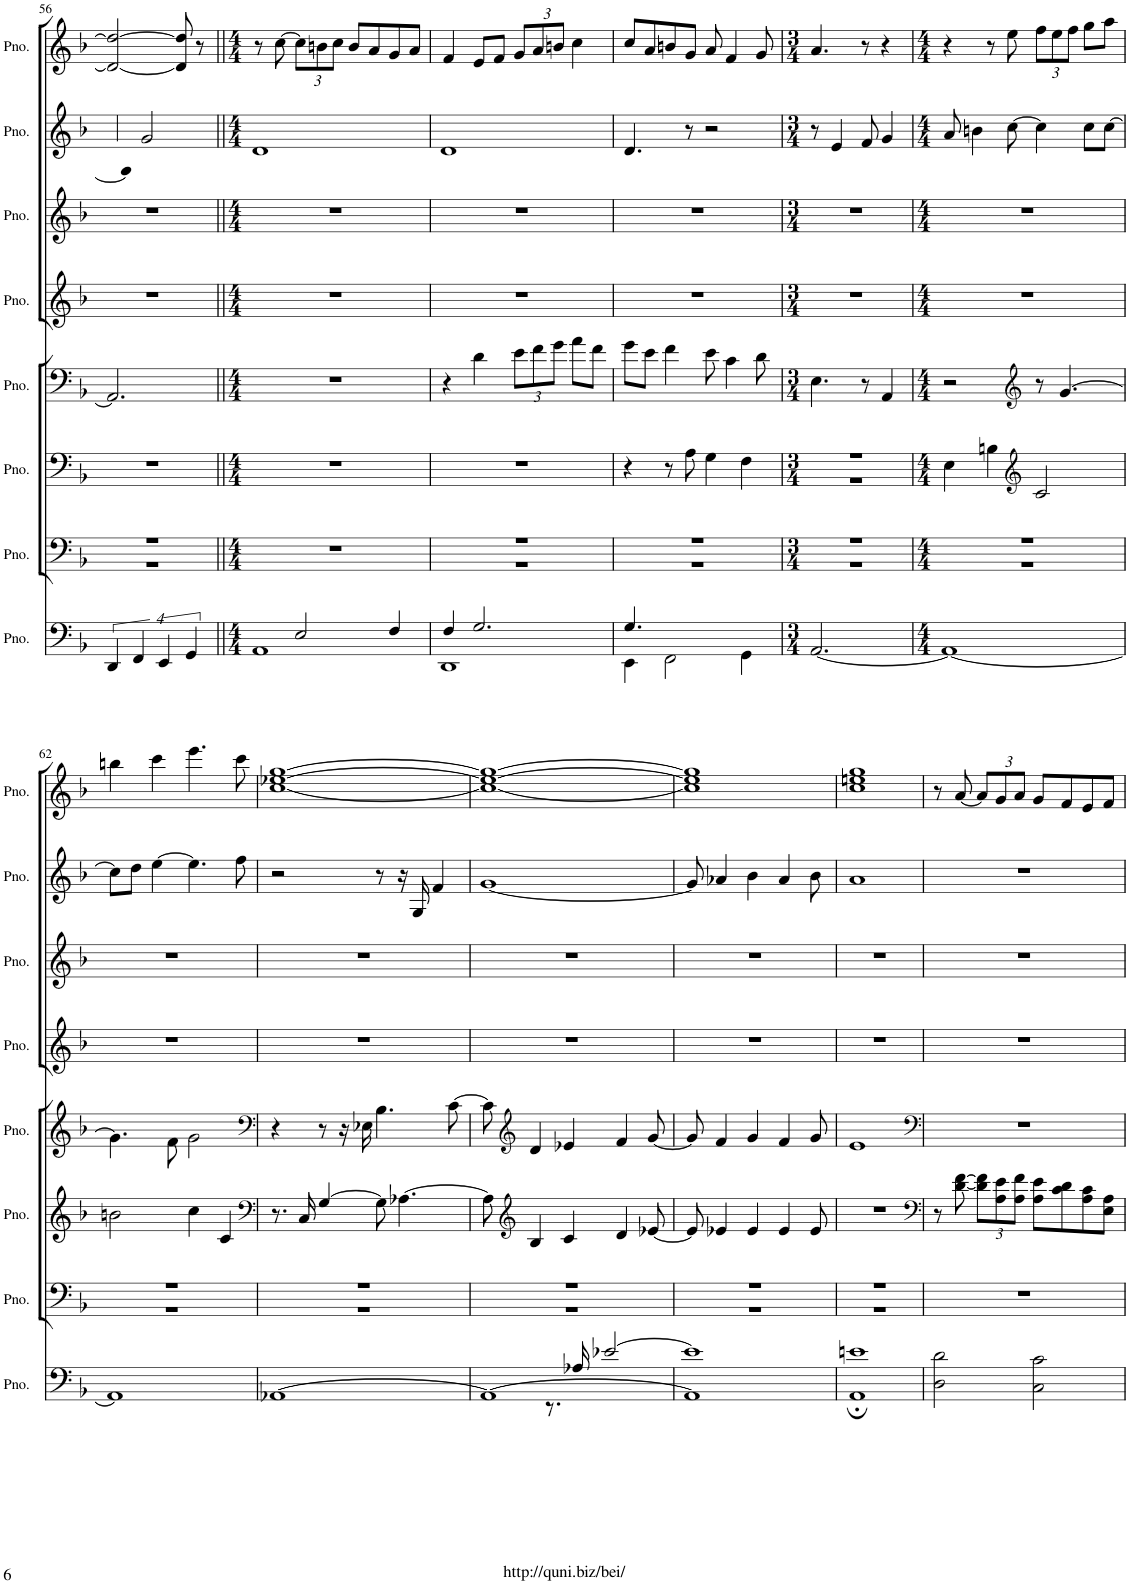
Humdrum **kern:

**kern	**kern	**kern	**kern	**kern	**kern	**kern	**kern
*part8	*part7	*part6	*part5	*part4	*part3	*part2	*part1
*staff8	*staff7	*staff6	*staff5	*staff4	*staff3	*staff2	*staff1
*I"Piano	*I"Piano	*I"Piano	*I"Piano	*I"Piano	*I"Piano	*I"Piano	*I"Piano
*I'Pno.	*I'Pno.	*I'Pno.	*I'Pno.	*I'Pno.	*I'Pno.	*I'Pno.	*I'Pno.
!!LO:PB:g=z
*clefF4	*clefF4	*clefF4	*clefF4	*clefG2	*clefG2	*clefG2	*clefG2
*k[b-]	*k[b-]	*k[b-]	*k[b-]	*k[b-]	*k[b-]	*k[b-]	*k[b-]
*M3/4	*M3/4	*M3/4	*M3/4	*M3/4	*M3/4	*M3/4	*M3/4
=56	=56	=56	=56	=56	=56	=56	=56
*	*^	*	*	*	*	*	*
16%3DD/	2.r	2.r	2.r	2.AA/]	2.r	2.r	4f/]	2d/_ 2dd/_
16%3FF/	.	.	.	.	.	.	.	.
.	.	.	.	.	.	.	2g/	.
16%3EE/	.	.	.	.	.	.	.	.
.	.	.	.	.	.	.	.	8d/] 8dd/]
16%3GG/	.	.	.	.	.	.	.	.
.	.	.	.	.	.	.	.	8r
*	*v	*v	*	*	*	*	*	*
=57||	=57||	=57||	=57||	=57||	=57||	=57||	=57||
*M4/4	*M4/4	*M4/4	*M4/4	*M4/4	*M4/4	*M4/4	*M4/4
*^	*	*	*	*	*	*	*
4ryy	1AA	1r	1r	1r	1r	1r	1d	8r
.	.	.	.	.	.	.	.	[8cc\
*	*	*	*	*	*	*	*	*Xbrackettup
2E/	.	.	.	.	.	.	.	12cc\L]
.	.	.	.	.	.	.	.	12bn\
.	.	.	.	.	.	.	.	12cc\J
.	.	.	.	.	.	.	.	8b/L
.	.	.	.	.	.	.	.	8a/
4F/	.	.	.	.	.	.	.	8g/
.	.	.	.	.	.	.	.	8a/J
=58	=58	=58	=58	=58	=58	=58	=58	=58
*	*	*^	*	*	*	*	*	*
4F/	1DD	1r	1r	1r	4r	1r	1r	1d	4f/
2.G/	.	.	.	.	4d\	.	.	.	8e/L
.	.	.	.	.	.	.	.	.	8f/J
*	*	*	*	*	*Xbrackettup	*	*	*	*
.	.	.	.	.	12e\L	.	.	.	12g/L
.	.	.	.	.	12f\	.	.	.	12a/
.	.	.	.	.	12g\J	.	.	.	12bn/J
.	.	.	.	.	8a\L	.	.	.	4cc\
.	.	.	.	.	8f\J	.	.	.	.
=59	=59	=59	=59	=59	=59	=59	=59	=59	=59
4.G/	4EE\	1r	1r	4r	8g\L	1r	1r	4.d/	8cc/L
.	.	.	.	.	8e\J	.	.	.	8a/
.	2FF\	.	.	8r	4f\	.	.	.	8bn/
8ryy	.	.	.	8A\	.	.	.	8r	8g/J
2ryy	.	.	.	4G\	8e\	.	.	2r	8a/
.	.	.	.	.	4c\	.	.	.	4f/
.	4GG\	.	.	4F\	.	.	.	.	.
.	.	.	.	.	8d\	.	.	.	8g/
*v	*v	*	*	*	*	*	*	*	*
=60	=60	=60	=60	=60	=60	=60	=60	=60
*M3/4	*M3/4	*	*M3/4	*M3/4	*M3/4	*M3/4	*M3/4	*M3/4
*	*	*	*^	*	*	*	*	*
[2.AA/	2.r	2.r	2.r	2.r	4.E\	2.r	2.r	8r	4.a/
.	.	.	.	.	.	.	.	4e/	.
.	.	.	.	.	8r	.	.	8f/	8r
.	.	.	.	.	4AA/	.	.	4g/	4r
*	*	*	*v	*v	*	*	*	*	*
=61	=61	=61	=61	=61	=61	=61	=61	=61
*M4/4	*M4/4	*	*M4/4	*M4/4	*M4/4	*M4/4	*M4/4	*M4/4
1AA_	1r	1r	4E\	2r	1r	1r	8a/	4r
.	.	.	.	.	.	.	4bn\	.
.	.	.	4Bn\	.	.	.	.	8r
.	.	.	.	.	.	.	[8cc\	8ee\
*	*	*	*clefG2	*clefG2	*	*	*	*
.	.	.	2c/	8r	.	.	4cc\]	12ff\L
.	.	.	.	.	.	.	.	12ee\
.	.	.	.	[4.g/	.	.	.	.
.	.	.	.	.	.	.	.	12ff\J
.	.	.	.	.	.	.	8cc\L	8gg\L
.	.	.	.	.	.	.	[8cc\J	8aa\J
!!LO:LB:g=z
=62	=62	=62	=62	=62	=62	=62	=62	=62
1AA]	1r	1r	2bn\	4.g\]	1r	1r	8cc\L]	4bbn\
.	.	.	.	.	.	.	8dd\J	.
.	.	.	.	.	.	.	[4ee\	4ccc\
.	.	.	.	8f\	.	.	.	.
.	.	.	4cc\	2g\	.	.	4.ee\]	4.eee\
.	.	.	4c/	.	.	.	.	.
.	.	.	.	.	.	.	8ff\	8ccc\
=63	=63	=63	=63	=63	=63	=63	=63	=63
*	*	*	*clefF4	*clefF4	*	*	*	*
[1AA-X	1r	1r	8.r	4r	1r	1r	2r	[1cc [1ee-X [1gg
.	.	.	16C/	.	.	.	.	.
.	.	.	[4G/	8r	.	.	.	.
.	.	.	.	16r	.	.	.	.
.	.	.	.	16E-X\	.	.	.	.
.	.	.	8G\]	4.B-\	.	.	8r	.
.	.	.	[4.A-X\	.	.	.	16r	.
.	.	.	.	.	.	.	16G/	.
.	.	.	.	.	.	.	4f/	.
.	.	.	.	[8c\	.	.	.	.
=64	=64	=64	=64	=64	=64	=64	=64	=64
*^	*	*	*	*	*	*	*	*
1AA-_	4ryy	1r	1r	8A-\]	8c\]	1r	1r	[1g	1cc_ 1ee-_ 1gg_
*	*	*	*	*clefG2	*clefG2	*	*	*	*
.	.	.	.	4B-/	4d/	.	.	.	.
.	8.r	.	.	.	.	.	.	.	.
.	.	.	.	4c/	4e-X/	.	.	.	.
.	16A-X/	.	.	.	.	.	.	.	.
.	[2e-X/	.	.	.	.	.	.	.	.
.	.	.	.	4d/	4f/	.	.	.	.
.	.	.	.	[8e-X/	[8g/	.	.	.	.
=65	=65	=65	=65	=65	=65	=65	=65	=65	=65
1AA-]	1e-]	1r	1r	8e-/]	8g/]	1r	1r	8g/]	1cc] 1ee-] 1gg]
.	.	.	.	4e-X/	4f/	.	.	4a-X/	.
.	.	.	.	4e-/	4g/	.	.	4b-\	.
.	.	.	.	4e-/	4f/	.	.	4a-/	.
.	.	.	.	8e-/	8g/	.	.	8b-\	.
=66	=66	=66	=66	=66	=66	=66	=66	=66	=66
1AA	1en;	1r	1r	1r	1e	1r	1r	1a	1cc 1een 1gg
*v	*v	*	*	*	*	*	*	*	*
*	*v	*v	*	*	*	*	*	*
=67	=67	=67	=67	=67	=67	=67	=67
*	*	*clefF4	*clefF4	*	*	*	*
2D\ 2d\	1r	8r	1r	1r	1r	1r	8r
.	.	[8d\ [8f\	.	.	.	.	[8a/
*	*	*Xbrackettup	*	*	*	*	*
.	.	12d\] 12f\]L	.	.	.	.	12a/L]
.	.	12A\ 12e\	.	.	.	.	12g/
.	.	12A\ 12f\J	.	.	.	.	12a/J
2C\ 2c\	.	8A\ 8e\L	.	.	.	.	8g/L
.	.	8c\ 8d\	.	.	.	.	8f/
.	.	8A\ 8c\	.	.	.	.	8e/
.	.	8E\ 8A\J	.	.	.	.	8f/J
=	=	=	=	=	=	=	=
*-	*-	*-	*-	*-	*-	*-	*-
